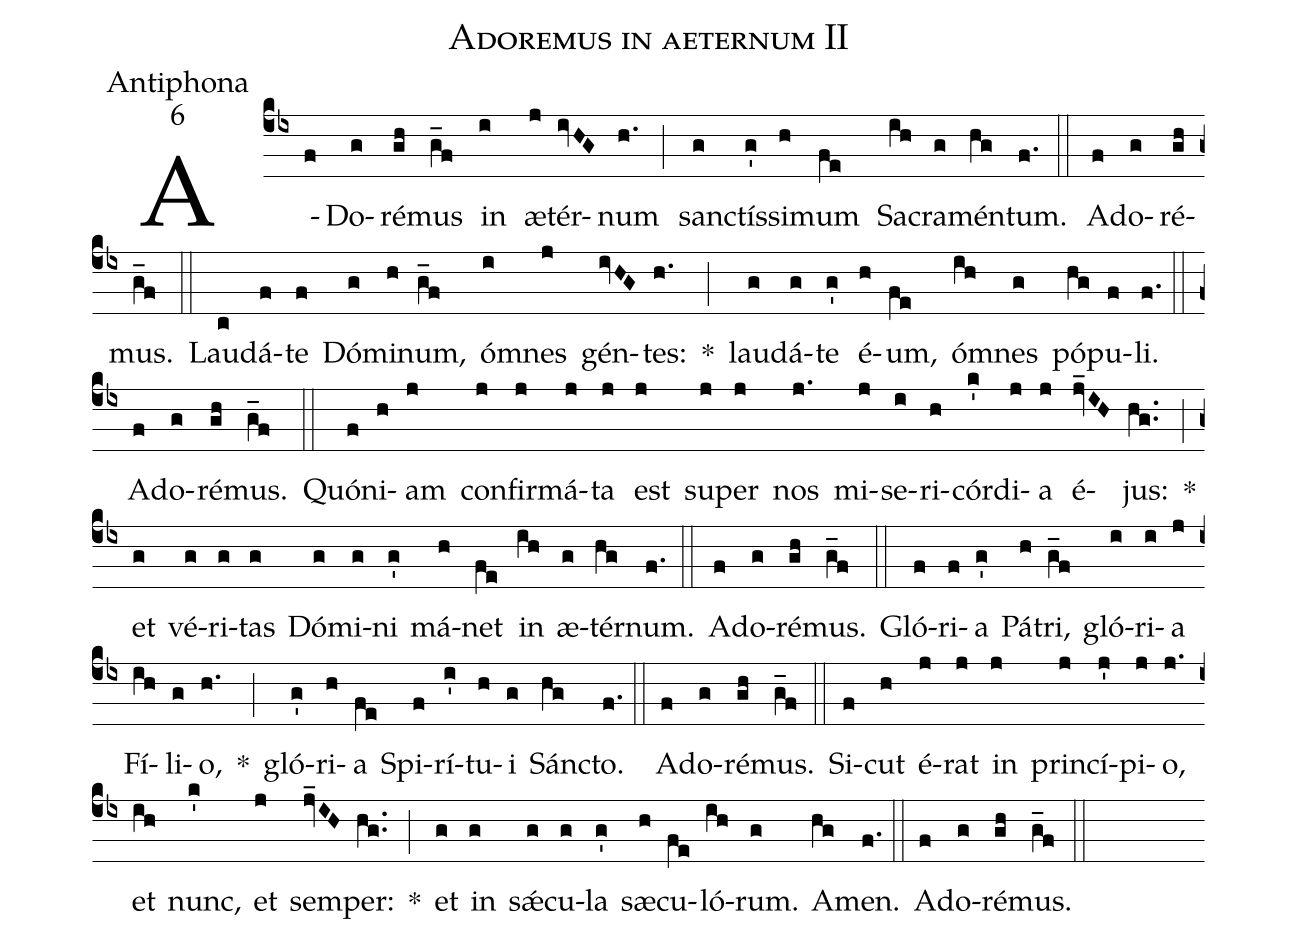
name: Adoremus in aeternum II;
office-part:Antiphona;
mode:6;
%%
(cb4)A(f)Do(g)ré(gh)mus(g_f) in(i) æ(j)tér(ivHG)num(h.) (;) san(g)ctís(g')si(h)mum(fe) Sa(ih)cra(g)mén(hg)tum.(f.) (::)
A(f)do(g)ré(gh)mus.(g_f) (::)

Lau(c)dá(f)te(f) Dó(g)mi(h)num,(g_f) óm(i)nes(j) gén(ivHG)tes:(h.) *(;) lau(g)dá(g)te(g') é(h)um,(fe) óm(ih)nes(g) pó(hg)pu(f)li.(f.) (::)
A(f)do(g)ré(gh)mus.(g_f) (::)

Quó(f)ni(h)am(j) con(j)fir(j)má(j)ta(j) est(j) su(j)per(j) nos(j.) mi(j)se(i)ri(h)cór(k')di(j)a(j) é(jv_IH)jus:(hg..) *(;) et(g) vé(g)ri(g)tas(g) Dó(g)mi(g)ni(g') má(h)net(fe) in(ih) æ(g)tér(hg)num.(f.) (::)
A(f)do(g)ré(gh)mus.(g_f) (::)

Gló(f)ri(f)a(g') Pá(h)tri,(g_f) gló(i)ri(i)a(j) Fí(ih)li(g)o,(h.) *(;) gló(g')ri(h)a(fe) Spi(f)rí(i')tu(h)i(g) Sán(hg)cto.(f.) (::)
A(f)do(g)ré(gh)mus.(g_f) (::)

Si(f)cut(h) é(j)rat(j) in(j) prin(j)cí(j')pi(j)o,(j.) et(ih) nunc,(k') et(j) sem(jv_IH)per:(hg..) *(;) et(g) in(g) sǽ(g)cu(g)la(g') sæ(h)cu(fe)ló(ih)rum.(g) A(hg)men.(f.) (::)
A(f)do(g)ré(gh)mus.(g_f) (::)
